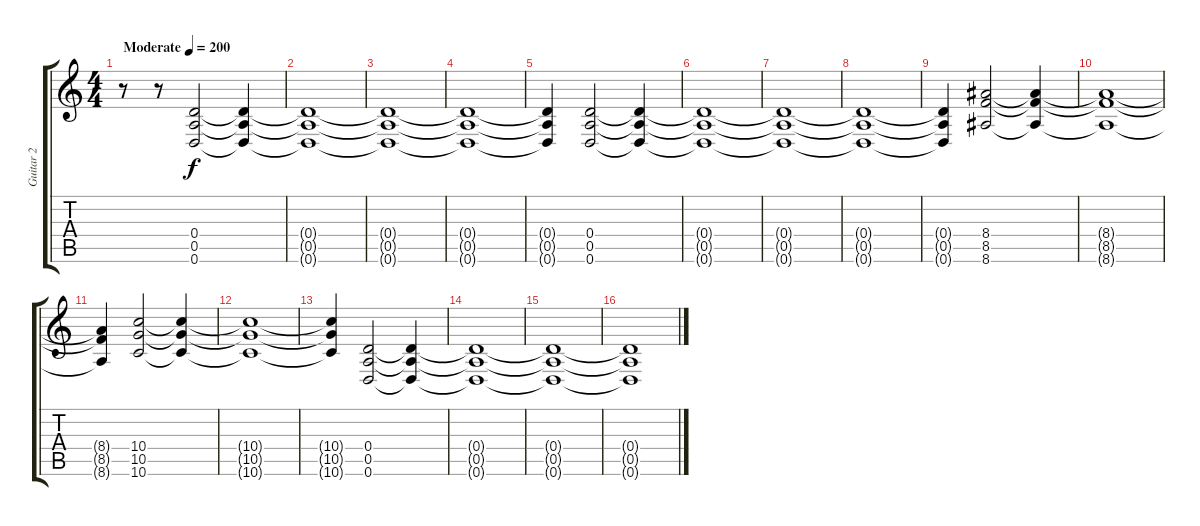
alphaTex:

\track ("Guitar 2" "Guitar 2") {instrument distortionguitar}
\staff {score tabs}
\tuning (E4 B3 G3 D3 A2 D2) {hide}
\ts (4 4)
\tempo (200 "Moderate")
\clef g2
\ks c
r.8{dy f instrument distortionguitar} r.8 (0.4 0.5 0.6).2 (0.4{t} 0.5{t} 0.6{t}).4 |
(0.4{t} 0.5{t} 0.6{t}).1 |
(0.4{t} 0.5{t} 0.6{t}).1 |
(0.4{t} 0.5{t} 0.6{t}).1 |
(0.4{t} 0.5{t} 0.6{t}).4 (0.4 0.5 0.6).2 (0.4{t} 0.5{t} 0.6{t}).4 |
(0.4{t} 0.5{t} 0.6{t}).1 |
(0.4{t} 0.5{t} 0.6{t}).1 |
(0.4{t} 0.5{t} 0.6{t}).1 |
(0.4{t} 0.5{t} 0.6{t}).4 (8.4 8.5 8.6).2 (8.4{t} 8.5{t} 8.6{t}).4 |
(8.4{t} 8.5{t} 8.6{t}).1 |
(8.4{t} 8.5{t} 8.6{t}).4 (10.4 10.5 10.6).2 (10.4{t} 10.5{t} 10.6{t}).4 |
(10.4{t} 10.5{t} 10.6{t}).1 |
(10.4{t} 10.5{t} 10.6{t}).4 (0.4 0.5 0.6).2 (0.4{t} 0.5{t} 0.6{t}).4 |
(0.4{t} 0.5{t} 0.6{t}).1 |
(0.4{t} 0.5{t} 0.6{t}).1 |
(0.4{t} 0.5{t} 0.6{t}).1
